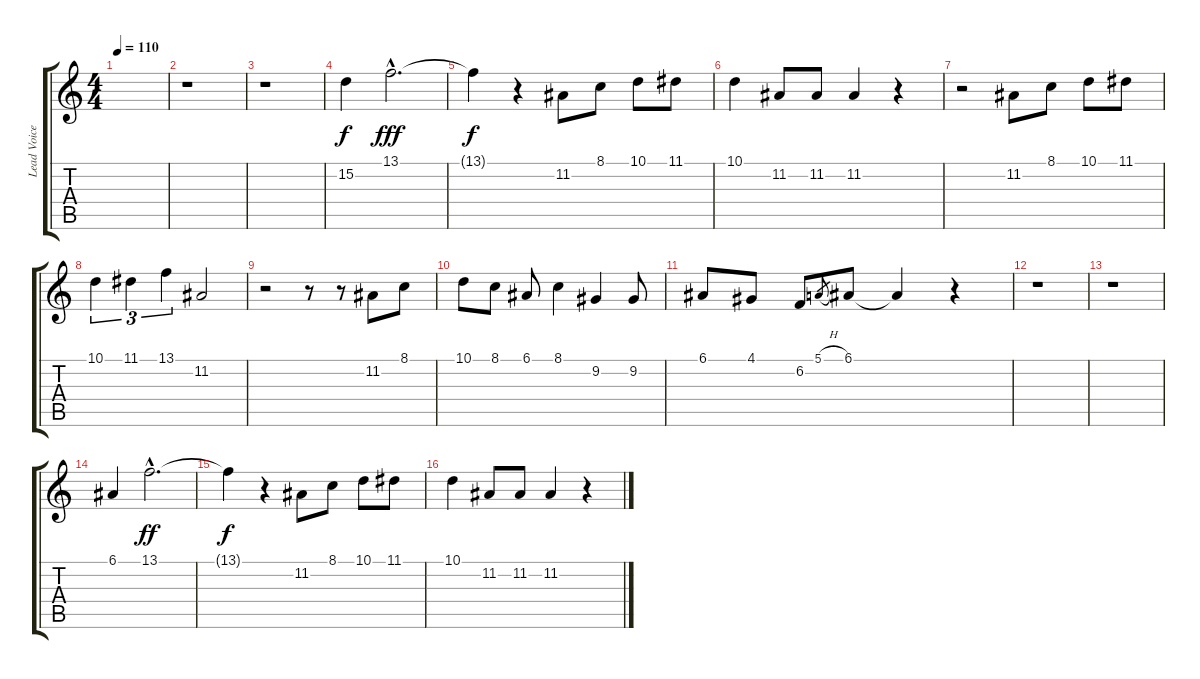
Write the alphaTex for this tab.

\track ("Lead Voice John" "Lead Voice") {instrument tenorsax}
\staff {score tabs}
\tuning (E4 B3 G3 D3 A2 E2) {hide}
\ts (4 4)
\tempo 110
\clef g2
\ks c
|
r.1 |
r.1 |
15.2.4 13.1{hac}.2{d dy fff} |
13.1{t}.4{dy f} r.4 11.2.8 8.1.8 10.1.8 11.1.8 |
10.1.4 11.2.8 11.2.8 11.2.4 r.4 |
r.2 11.2.8 8.1.8 10.1.8 11.1.8 |
10.1.4{tu (3 2)} 11.1.4{tu (3 2)} 13.1.4{tu (3 2)} 11.2.2 |
r.2 r.8 r.8 11.2.8 8.1.8 |
10.1.8 8.1.8 6.1.8 8.1.4 9.2.4 9.2.8 |
6.1.8 4.1.8 6.2.8 5.1{h}.8{gr} 6.1.8 6.1{t}.4 r.4 |
r.1 |
r.1 |
6.1.4 13.1{hac}.2{d dy ff} |
13.1{t}.4{dy f} r.4 11.2.8 8.1.8 10.1.8 11.1.8 |
10.1.4 11.2.8 11.2.8 11.2.4 r.4
